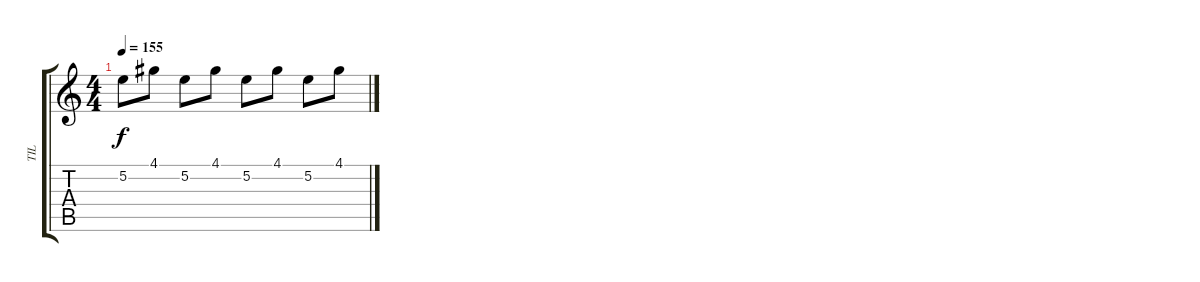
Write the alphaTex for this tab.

\track ("TIL" "TIL") {instrument distortionguitar}
\staff {score tabs}
\tuning (E4 B3 G3 D3 A2 E2) {hide}
\ts (4 4)
\tempo 155
\clef g2
\ks c
5.2.8{dy f} 4.1.8 5.2.8 4.1.8 5.2.8 4.1.8 5.2.8 4.1.8
